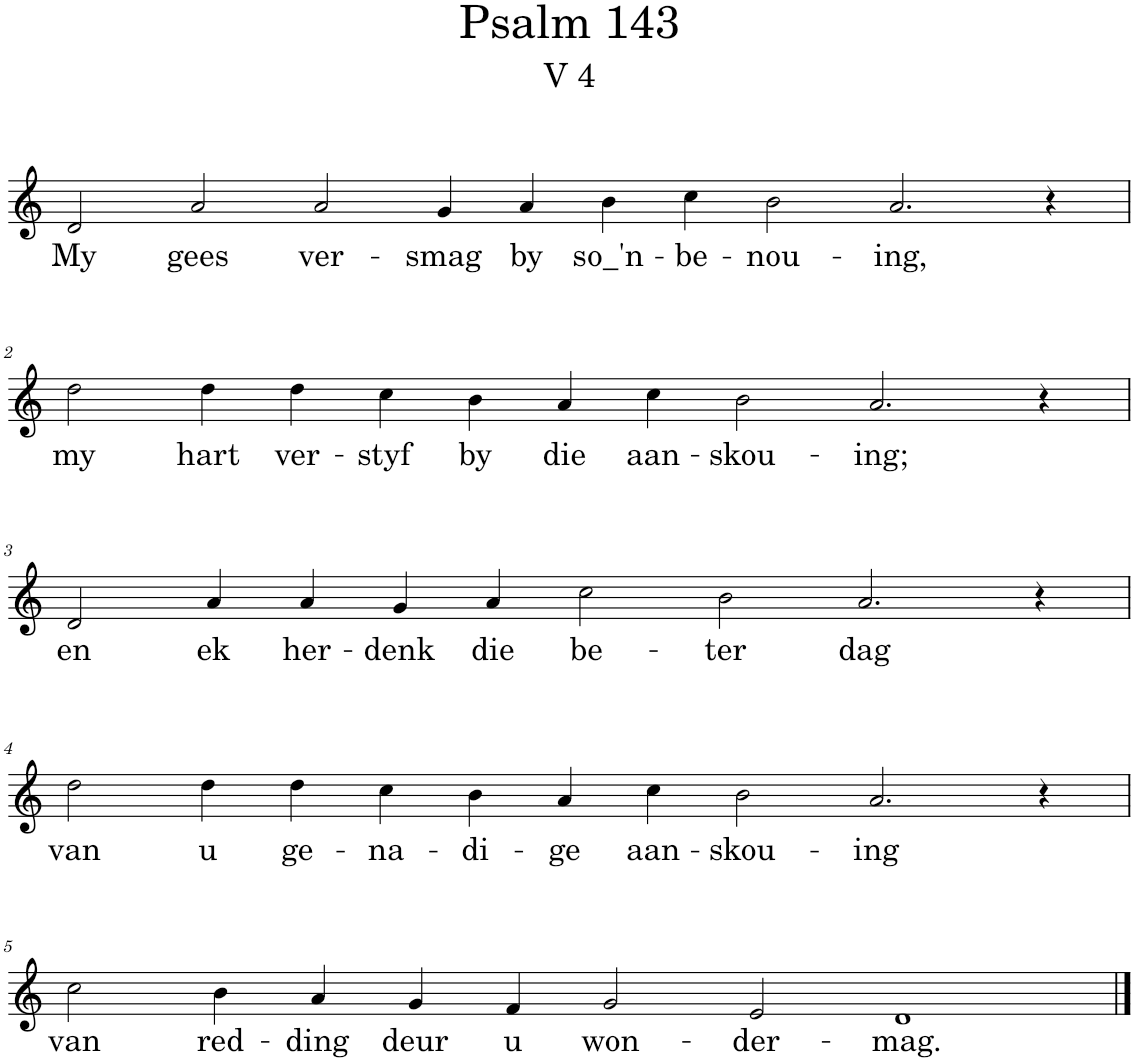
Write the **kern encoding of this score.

**kern	**text
*part1	*part1
*staff1	*staff1
*I"Pipe Organ	*
*I'Org.	*
*clefG2	*
*k[]	*
*M16/4	*
=1	=1
!	!LO:LY:b
2d/	My
!	!LO:LY:b
2a/	gees
!	!LO:LY:b
2a/	ver-
!	!LO:LY:b
4g/	-smag
!	!LO:LY:b
4a/	by
!	!LO:LY:b
4b\	so_'n-
!	!LO:LY:b
4cc\	-be-
!	!LO:LY:b
2b\	-nou-
!	!LO:LY:b
2.a/	-ing,
4r	.
!!LO:LB:g=z
=2	=2
*M14/4	*
!	!LO:LY:b
2dd\	my
!	!LO:LY:b
4dd\	hart
!	!LO:LY:b
4dd\	ver-
!	!LO:LY:b
4cc\	-styf
!	!LO:LY:b
4b\	by
!	!LO:LY:b
4a/	die
!	!LO:LY:b
4cc\	aan-
!	!LO:LY:b
2b\	-skou-
!	!LO:LY:b
2.a/	-ing;
4r	.
!!LO:LB:g=z
=3	=3
!	!LO:LY:b
2d/	en
!	!LO:LY:b
4a/	ek
!	!LO:LY:b
4a/	her-
!	!LO:LY:b
4g/	-denk
!	!LO:LY:b
4a/	die
!	!LO:LY:b
2cc\	be-
!	!LO:LY:b
2b\	-ter
!	!LO:LY:b
2.a/	dag
4r	.
!!LO:LB:g=z
=4	=4
!	!LO:LY:b
2dd\	van
!	!LO:LY:b
4dd\	u
!	!LO:LY:b
4dd\	ge-
!	!LO:LY:b
4cc\	-na-
!	!LO:LY:b
4b\	-di-
!	!LO:LY:b
4a/	-ge
!	!LO:LY:b
4cc\	aan-
!	!LO:LY:b
2b\	-skou-
!	!LO:LY:b
2.a/	-ing
4r	.
!!LO:LB:g=z
=5	=5
!	!LO:LY:b
2cc\	van
!	!LO:LY:b
4b\	red-
!	!LO:LY:b
4a/	-ding
!	!LO:LY:b
4g/	deur
!	!LO:LY:b
4f/	u
!	!LO:LY:b
2g/	won-
!	!LO:LY:b
2e/	-der-
!	!LO:LY:b
1d	-mag.
==	==
*-	*-
